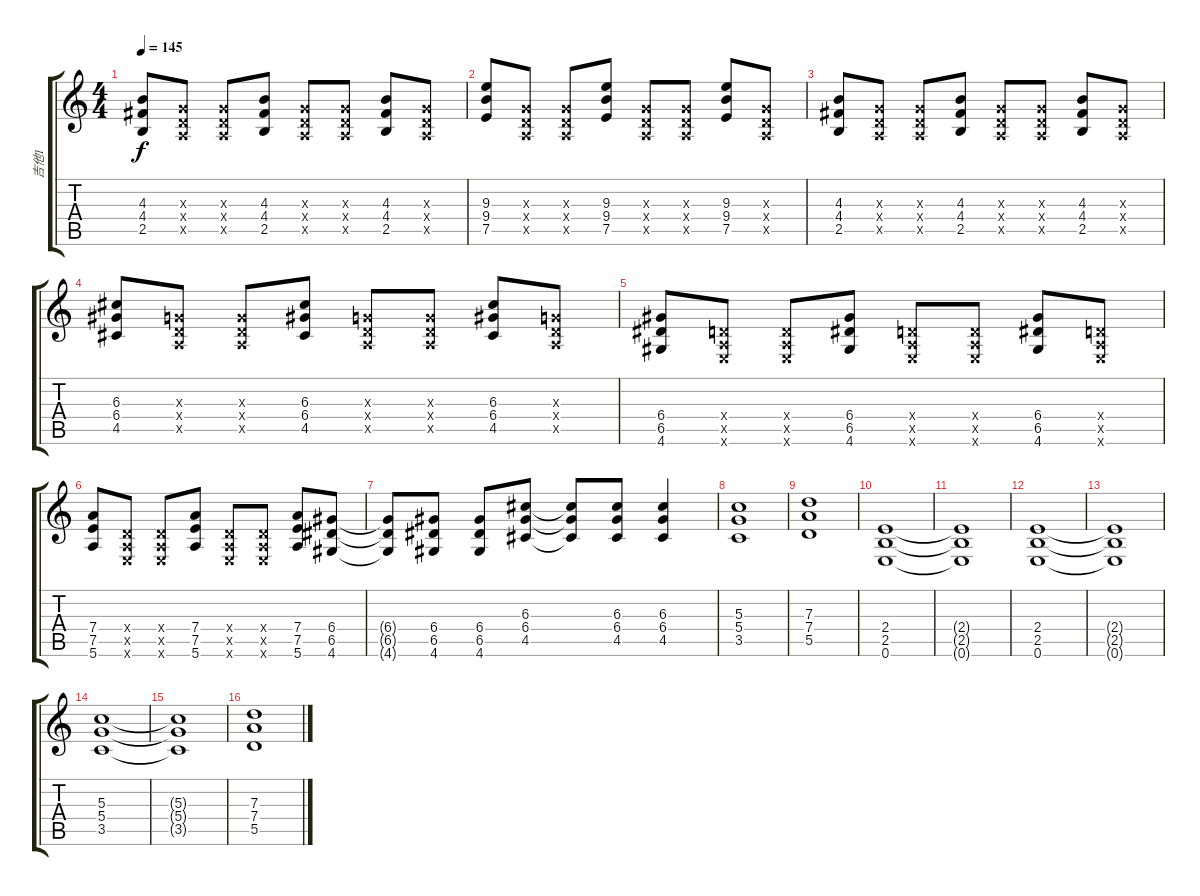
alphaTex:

\track ("吉他1" "吉他1") {instrument distortionguitar}
\staff {score tabs}
\tuning (E4 B3 G3 D3 A2 E2) {hide}
\ts (4 4)
\tempo 145
\clef g2
\ks c
(4.3 4.4 2.5).8{dy f} (0.3{x} 0.4{x} 0.5{x}).8 (0.3{x} 0.4{x} 0.5{x}).8 (4.3 4.4 2.5).8 (0.3{x} 0.4{x} 0.5{x}).8 (0.3{x} 0.4{x} 0.5{x}).8 (4.3 4.4 2.5).8 (0.3{x} 0.4{x} 0.5{x}).8 |
(9.3 9.4 7.5).8 (0.3{x} 0.4{x} 0.5{x}).8 (0.3{x} 0.4{x} 0.5{x}).8 (9.3 9.4 7.5).8 (0.3{x} 0.4{x} 0.5{x}).8 (0.3{x} 0.4{x} 0.5{x}).8 (9.3 9.4 7.5).8 (0.3{x} 0.4{x} 0.5{x}).8 |
(4.3 4.4 2.5).8 (0.3{x} 0.4{x} 0.5{x}).8 (0.3{x} 0.4{x} 0.5{x}).8 (4.3 4.4 2.5).8 (0.3{x} 0.4{x} 0.5{x}).8 (0.3{x} 0.4{x} 0.5{x}).8 (4.3 4.4 2.5).8 (0.3{x} 0.4{x} 0.5{x}).8 |
(6.3 6.4 4.5).8 (0.3{x} 0.4{x} 0.5{x}).8 (0.3{x} 0.4{x} 0.5{x}).8 (6.3 6.4 4.5).8 (0.3{x} 0.4{x} 0.5{x}).8 (0.3{x} 0.4{x} 0.5{x}).8 (6.3 6.4 4.5).8 (0.3{x} 0.4{x} 0.5{x}).8 |
(6.4 6.5 4.6).8 (0.4{x} 0.5{x} 0.6{x}).8 (0.4{x} 0.5{x} 0.6{x}).8 (6.4 6.5 4.6).8 (0.4{x} 0.5{x} 0.6{x}).8 (0.4{x} 0.5{x} 0.6{x}).8 (6.4 6.5 4.6).8 (0.4{x} 0.5{x} 0.6{x}).8 |
(7.4 7.5 5.6).8 (0.4{x} 0.5{x} 0.6{x}).8 (0.4{x} 0.5{x} 0.6{x}).8 (7.4 7.5 5.6).8 (0.4{x} 0.5{x} 0.6{x}).8 (0.4{x} 0.5{x} 0.6{x}).8 (7.4 7.5 5.6).8 (6.4 6.5 4.6).8 |
(6.4{t} 6.5{t} 4.6{t}).8 (6.4 6.5 4.6).8 (6.4 6.5 4.6).8 (6.3 6.4 4.5).8 (6.3{t} 6.4{t} 4.5{t}).8 (6.3 6.4 4.5).8 (6.3 6.4 4.5).4 |
(5.3 5.4 3.5).1 |
(7.3 7.4 5.5).1 |
(2.4 2.5 0.6).1 |
(2.4{t} 2.5{t} 0.6{t}).1 |
(2.4 2.5 0.6).1 |
(2.4{t} 2.5{t} 0.6{t}).1 |
(5.3 5.4 3.5).1 |
(5.3{t} 5.4{t} 3.5{t}).1 |
(7.3 7.4 5.5).1
